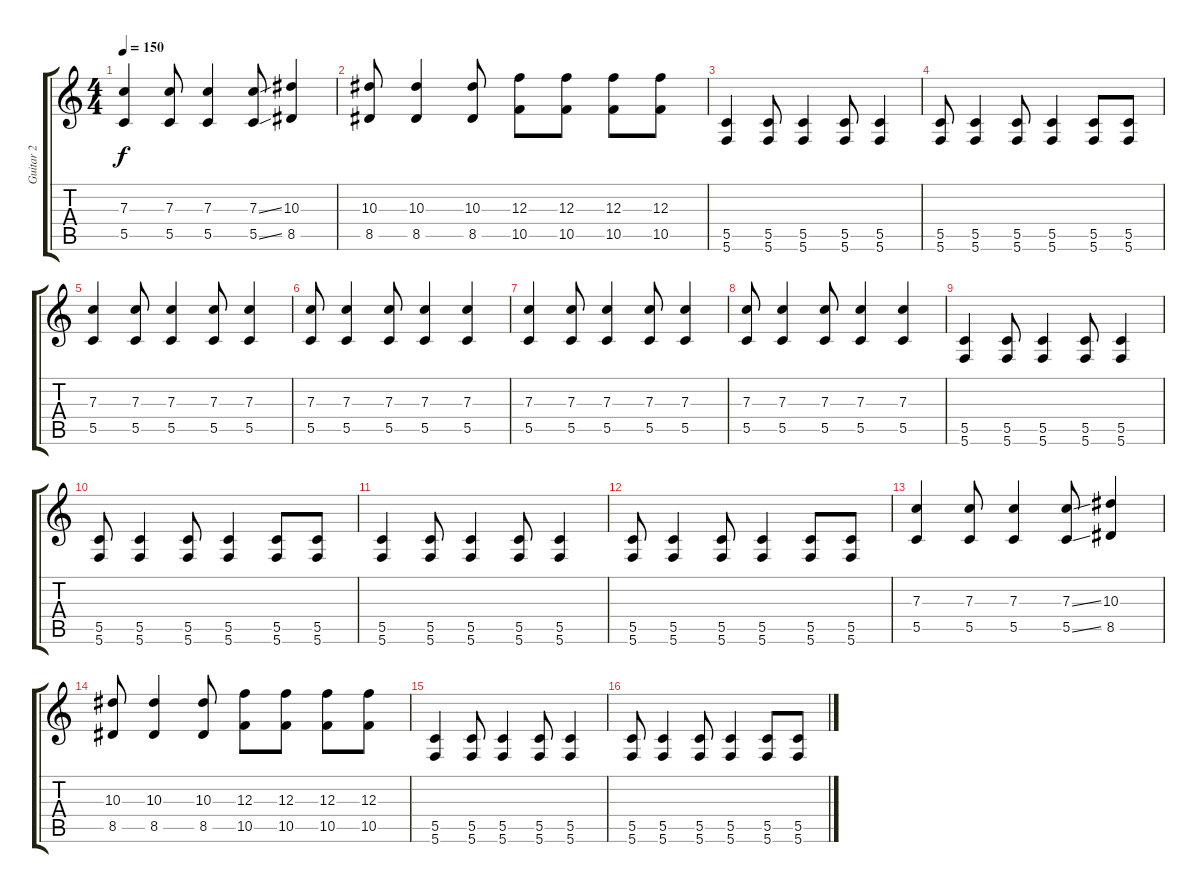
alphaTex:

\track ("Guitar 2" "Guitar 2") {instrument distortionguitar}
\staff {score tabs}
\tuning (D4 A3 F3 C3 G2 C2) {hide}
\ts (4 4)
\tempo 150
\clef g2
\ks c
(7.3 5.5).4{dy f} (7.3 5.5).8 (7.3 5.5).4 (7.3{ss} 5.5{ss}).8 (10.3 8.5).4 |
(10.3 8.5).8 (10.3 8.5).4 (10.3 8.5).8 (12.3 10.5).8 (12.3 10.5).8 (12.3 10.5).8 (12.3 10.5).8 |
(5.5 5.6).4 (5.5 5.6).8 (5.5 5.6).4 (5.5 5.6).8 (5.5 5.6).4 |
(5.5 5.6).8 (5.5 5.6).4 (5.5 5.6).8 (5.5 5.6).4 (5.5 5.6).8 (5.5 5.6).8 |
(7.3 5.5).4 (7.3 5.5).8 (7.3 5.5).4 (7.3 5.5).8 (7.3 5.5).4 |
(7.3 5.5).8 (7.3 5.5).4 (7.3 5.5).8 (7.3 5.5).4 (7.3 5.5).4 |
(7.3 5.5).4 (7.3 5.5).8 (7.3 5.5).4 (7.3 5.5).8 (7.3 5.5).4 |
(7.3 5.5).8 (7.3 5.5).4 (7.3 5.5).8 (7.3 5.5).4 (7.3 5.5).4 |
(5.5 5.6).4{volume 13 instrument distortionguitar} (5.5 5.6).8 (5.5 5.6).4 (5.5 5.6).8 (5.5 5.6).4 |
(5.5 5.6).8 (5.5 5.6).4 (5.5 5.6).8 (5.5 5.6).4 (5.5 5.6).8 (5.5 5.6).8 |
(5.5 5.6).4 (5.5 5.6).8 (5.5 5.6).4 (5.5 5.6).8 (5.5 5.6).4 |
(5.5 5.6).8 (5.5 5.6).4 (5.5 5.6).8 (5.5 5.6).4 (5.5 5.6).8 (5.5 5.6).8 |
(7.3 5.5).4 (7.3 5.5).8 (7.3 5.5).4 (7.3{ss} 5.5{ss}).8 (10.3 8.5).4 |
(10.3 8.5).8 (10.3 8.5).4 (10.3 8.5).8 (12.3 10.5).8 (12.3 10.5).8 (12.3 10.5).8 (12.3 10.5).8 |
(5.5 5.6).4 (5.5 5.6).8 (5.5 5.6).4 (5.5 5.6).8 (5.5 5.6).4 |
(5.5 5.6).8 (5.5 5.6).4 (5.5 5.6).8 (5.5 5.6).4 (5.5 5.6).8 (5.5 5.6).8
